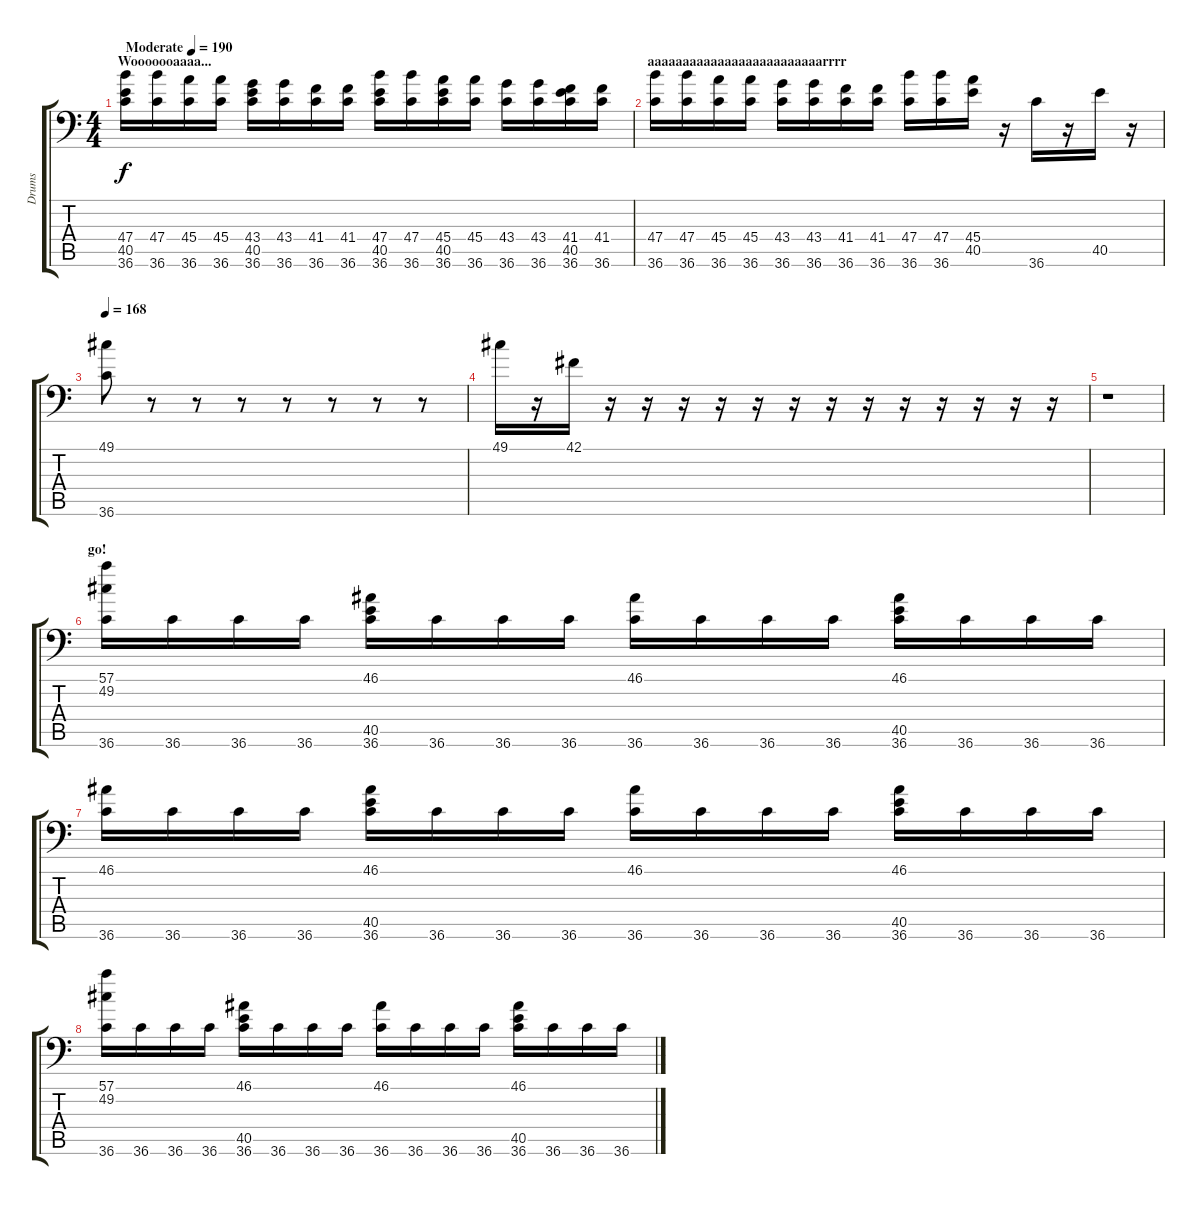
\track ("Drums" "Drums") {instrument acousticgrandpiano}
\staff {score tabs}
\tuning (C-1 C-1 C-1 C-1 C-1 C-1) {hide}
\ts (4 4)
\section ("" "Wooooooaaaa...")
\tempo (190 "Moderate")
\clef f4
\ks c
(47.4 40.5 36.6).16{dy f instrument acousticgrandpiano} (47.4 36.6).16 (45.4 36.6).16 (45.4 36.6).16 (43.4 40.5 36.6).16 (43.4 36.6).16 (41.4 36.6).16 (41.4 36.6).16 (47.4 40.5 36.6).16 (47.4 36.6).16 (45.4 40.5 36.6).16 (45.4 36.6).16 (43.4 36.6).16 (43.4 36.6).16 (41.4 40.5 36.6).16 (41.4 36.6).16 |
\section ("" "aaaaaaaaaaaaaaaaaaaaaaaaarrrr")
(47.4 36.6).16 (47.4 36.6).16 (45.4 36.6).16 (45.4 36.6).16 (43.4 36.6).16 (43.4 36.6).16 (41.4 36.6).16 (41.4 36.6).16 (47.4 36.6).16 (47.4 36.6).16 (45.4 40.5).16 r.16 36.6.16 r.16 40.5.16 r.16 |
\tempo 168
(49.1 36.6).8 r.8 r.8 r.8 r.8 r.8 r.8 r.8 |
49.1.16 r.16 42.1.16 r.16 r.16 r.16 r.16 r.16 r.16 r.16 r.16 r.16 r.16 r.16 r.16 r.16 |
\section ("" "                                                Let's")
r.1 |
\section ("" "go!")
(57.1 49.2 36.6).16 36.6.16 36.6.16 36.6.16 (46.1 40.5 36.6).16 36.6.16 36.6.16 36.6.16 (46.1 36.6).16 36.6.16 36.6.16 36.6.16 (46.1 40.5 36.6).16 36.6.16 36.6.16 36.6.16 |
(46.1 36.6).16 36.6.16 36.6.16 36.6.16 (46.1 40.5 36.6).16 36.6.16 36.6.16 36.6.16 (46.1 36.6).16 36.6.16 36.6.16 36.6.16 (46.1 40.5 36.6).16 36.6.16 36.6.16 36.6.16 |
(57.1 49.2 36.6).16 36.6.16 36.6.16 36.6.16 (46.1 40.5 36.6).16 36.6.16 36.6.16 36.6.16 (46.1 36.6).16 36.6.16 36.6.16 36.6.16 (46.1 40.5 36.6).16 36.6.16 36.6.16 36.6.16
